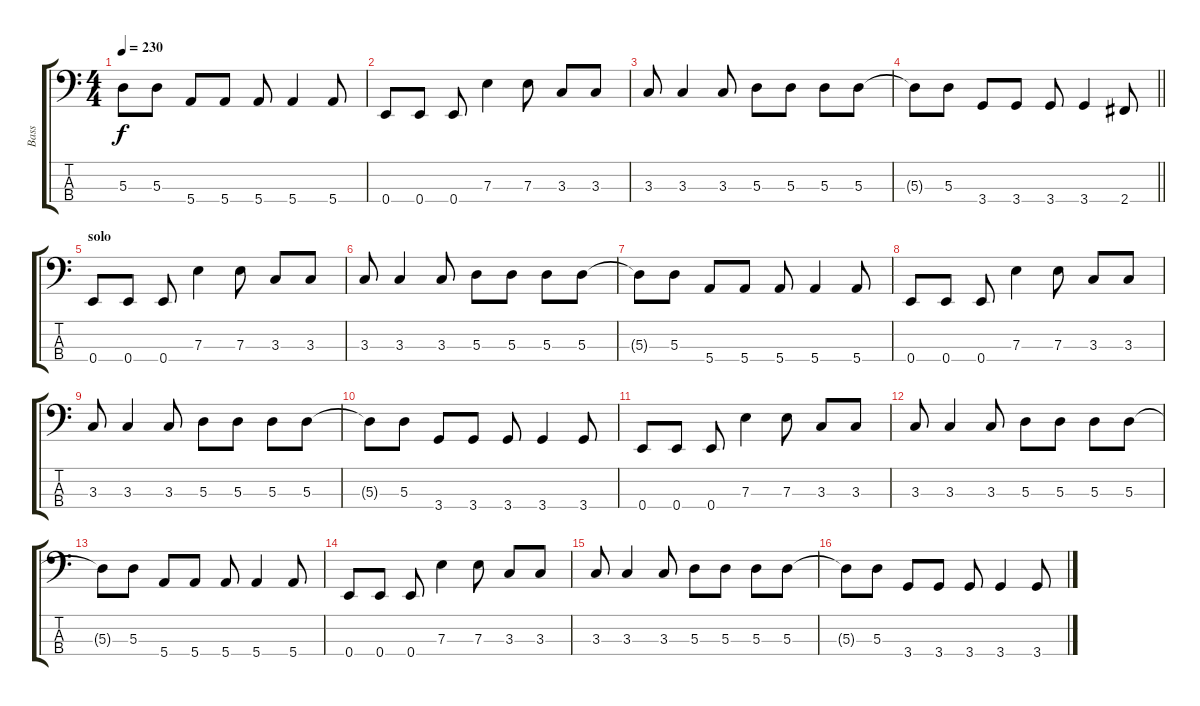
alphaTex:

\track ("Bass" "Bass") {instrument electricbassfinger}
\staff {score tabs}
\tuning (G2 D2 A1 E1) {hide}
\ts (4 4)
\tempo 230
\clef f4
\ks c
5.3{t}.8{dy f} 5.3.8 5.4.8 5.4.8 5.4.8 5.4.4 5.4.8 |
0.4.8 0.4.8 0.4.8 7.3.4 7.3.8 3.3.8 3.3.8 |
3.3.8 3.3.4 3.3.8 5.3.8 5.3.8 5.3.8 5.3.8 |
\barLineRight lightlight
5.3{t}.8 5.3.8 3.4.8 3.4.8 3.4.8 3.4.4 2.4.8 |
\section ("" "solo")
0.4.8 0.4.8 0.4.8 7.3.4 7.3.8 3.3.8 3.3.8 |
3.3.8 3.3.4 3.3.8 5.3.8 5.3.8 5.3.8 5.3.8 |
5.3{t}.8 5.3.8 5.4.8 5.4.8 5.4.8 5.4.4 5.4.8 |
0.4.8 0.4.8 0.4.8 7.3.4 7.3.8 3.3.8 3.3.8 |
3.3.8 3.3.4 3.3.8 5.3.8 5.3.8 5.3.8 5.3.8 |
5.3{t}.8 5.3.8 3.4.8 3.4.8 3.4.8 3.4.4 3.4.8 |
0.4.8 0.4.8 0.4.8 7.3.4 7.3.8 3.3.8 3.3.8 |
3.3.8 3.3.4 3.3.8 5.3.8 5.3.8 5.3.8 5.3.8 |
5.3{t}.8 5.3.8 5.4.8 5.4.8 5.4.8 5.4.4 5.4.8 |
0.4.8 0.4.8 0.4.8 7.3.4 7.3.8 3.3.8 3.3.8 |
3.3.8 3.3.4 3.3.8 5.3.8 5.3.8 5.3.8 5.3.8 |
5.3{t}.8 5.3.8 3.4.8 3.4.8 3.4.8 3.4.4 3.4.8
